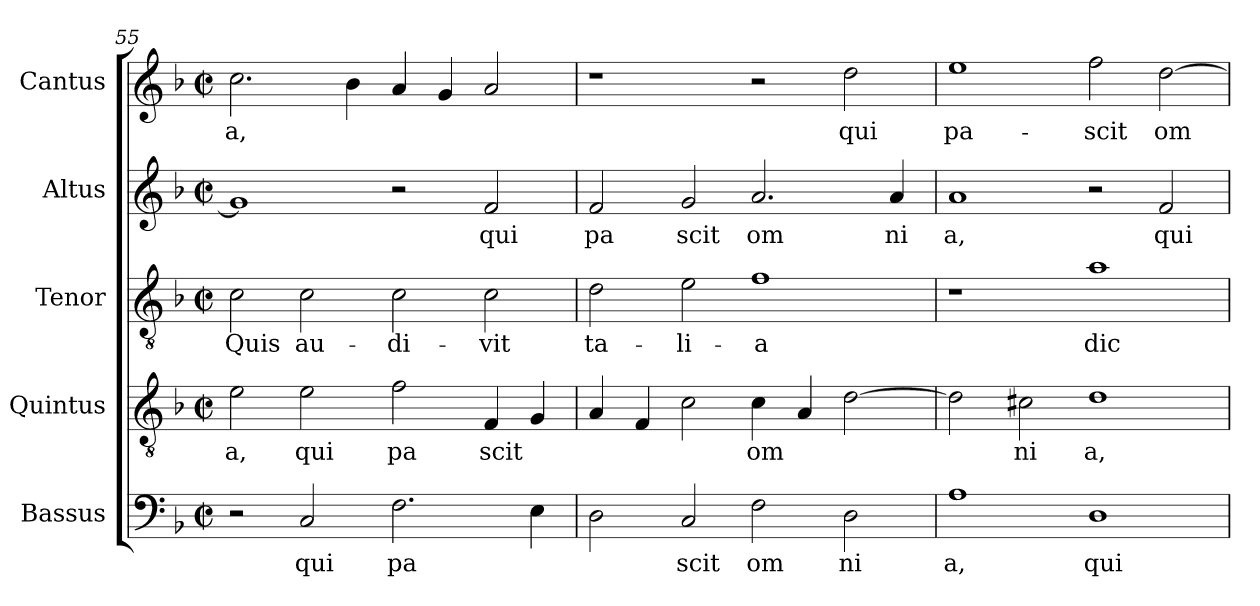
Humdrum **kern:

**kern	**text	**kern	**text	**kern	**text	**kern	**text	**kern	**text
*part5	*part5	*part4	*part4	*part3	*part3	*part2	*part2	*part1	*part1
*staff5	*staff5	*staff4	*staff4	*staff3	*staff3	*staff2	*staff2	*staff1	*staff1
*I"Bassus	*	*I"Quintus	*	*I"Tenor	*	*I"Altus	*	*I"Cantus	*
*clefF4	*	*clefGv2	*	*clefGv2	*	*clefG2	*	*clefG2	*
*k[b-]	*	*k[b-]	*	*k[b-]	*	*k[b-]	*	*k[b-]	*
*F:	*	*F:	*	*F:	*	*F:	*	*F:	*
*M2/2	*	*M2/2	*	*M2/2	*	*M2/2	*	*M2/2	*
*met(c|)	*	*met(c|)	*	*met(c|)	*	*met(c|)	*	*met(c|)	*
=55	=55	=55	=55	=55	=55	=55	=55	=55	=55
!	!	!	!LO:LY:b:cj	!	!LO:LY:b:cj	!	!LO:LY:b:cj	!	!LO:LY:b:cj
2r	.	2e\	a,	2c\	Quis	1g]	.	2.cc\	-a,
!	!LO:LY:b:cj	!	!LO:LY:b:cj	!	!LO:LY:b:cj	!	!	!	!
2C/	qui	2e\	qui	2c\	au-	.	.	.	.
!	!	!	!	!	!	!	!	!	!LO:LY:b:cj
.	.	.	.	.	.	.	.	4b-\	.
!	!LO:LY:b:cj	!	!LO:LY:b:cj	!	!LO:LY:b:cj	!	!	!	!LO:LY:b:cj
2.F\	pa	2f\	pa	2c\	-di-	2r	.	4a/	.
!	!	!	!	!	!	!	!	!	!LO:LY:b:cj
.	.	.	.	.	.	.	.	4g/	.
!	!	!	!LO:LY:b:cj	!	!LO:LY:b:cj	!	!LO:LY:b:cj	!	!LO:LY:b:cj
.	.	4F/	scit	2c\	-vit	2f/	qui	2a/	.
!	!LO:LY:b:cj	!	!LO:LY:b:cj	!	!	!	!	!	!
4E\	.	4G/	.	.	.	.	.	.	.
=56	=56	=56	=56	=56	=56	=56	=56	=56	=56
!	!LO:LY:b:cj	!	!LO:LY:b:cj	!	!LO:LY:b:cj	!	!LO:LY:b:cj	!	!
2D\	.	4A/	.	2d\	ta-	2f/	pa	1r	.
!	!	!	!LO:LY:b:cj	!	!	!	!	!	!
.	.	4F/	.	.	.	.	.	.	.
!	!LO:LY:b:cj	!	!LO:LY:b:cj	!	!LO:LY:b:cj	!	!LO:LY:b:cj	!	!
2C/	scit	2c\	.	2e\	-li-	2g/	scit	.	.
!	!LO:LY:b:cj	!	!LO:LY:b:cj	!	!LO:LY:b:cj	!	!LO:LY:b:cj	!	!
2F\	om	4c\	om	1f	-a	2.a/	om	2r	.
!	!	!	!LO:LY:b:cj	!	!	!	!	!	!
.	.	4A/	.	.	.	.	.	.	.
!	!LO:LY:b:cj	!	!LO:LY:b:cj	!	!	!	!	!	!LO:LY:b:cj
2D\	ni	[>2d\	.	.	.	.	.	2dd\	qui
!	!	!	!	!	!	!	!LO:LY:b:cj	!	!
.	.	.	.	.	.	4a/	ni	.	.
=57	=57	=57	=57	=57	=57	=57	=57	=57	=57
!	!LO:LY:b:cj	!	!LO:LY:b:cj	!	!	!	!LO:LY:b:cj	!	!LO:LY:b:cj
1A	a,	2d\]	.	1r	.	1a	a,	1ee	pa-
!	!	!	!LO:LY:b:cj	!	!	!	!	!	!
.	.	2c#\	ni	.	.	.	.	.	.
!	!LO:LY:b:cj	!	!LO:LY:b:cj	!	!LO:LY:b:cj	!	!	!	!LO:LY:b:cj
1D	qui	1d	a,	1a	dic	2r	.	2ff\	-scit
!	!	!	!	!	!	!	!LO:LY:b:cj	!	!LO:LY:b:cj
.	.	.	.	.	.	2f/	qui	[>2dd\	om-
=	=	=	=	=	=	=	=	=	=
*-	*-	*-	*-	*-	*-	*-	*-	*-	*-
